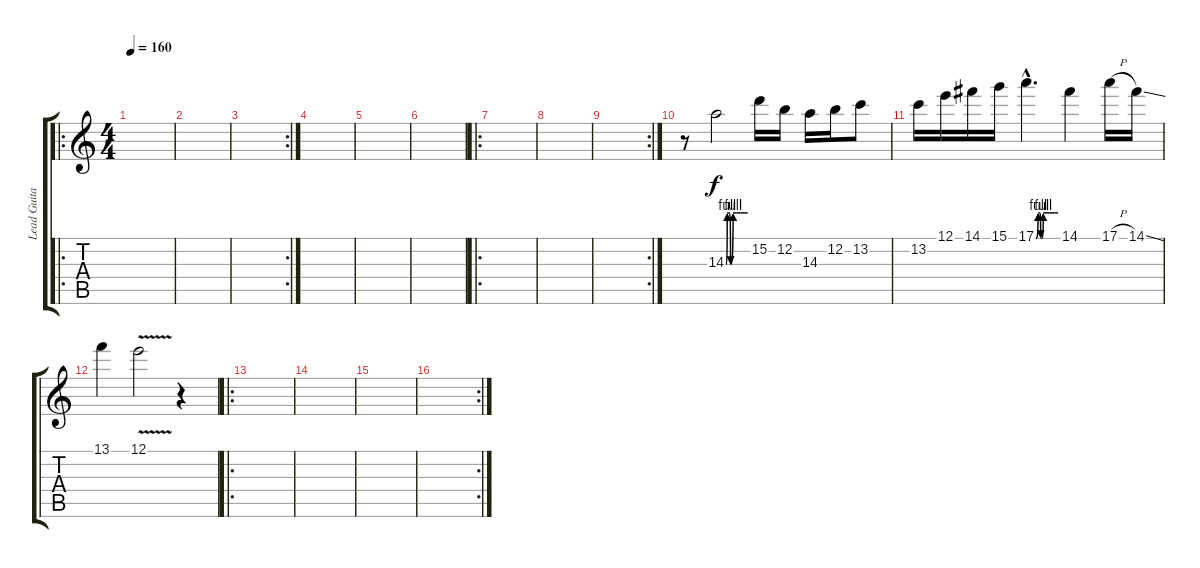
\track ("Lead Guitar" "Lead Guita") {instrument distortionguitar}
\staff {score tabs}
\tuning (E4 B3 G3 D3 A2 E2) {hide}
\ro
\ts (4 4)
\tempo 160
\clef g2
\ks c
|
|
\rc 2
|
|
|
|
\ro
|
|
\rc 2
|
r.8 14.3{be (custom 0 0 4 4 10 4 13 0 20 4 30 4 40 4 50 4 60 4)}.2 15.2.16 12.2.16 14.3.16 12.2.16 13.2.8 |
13.2.16 12.1.16 14.1.16 15.1.16 17.1{be (custom 0 0 6 4 10 4 13 0 15 0 20 4 30 4 38 4 50 4 60 4) hac}.4{d} 14.1.4 17.1{h}.16 14.1{ss}.16 |
13.1.4 12.1{v}.2 r.4 |
\ro
|
|
|
\rc 2
